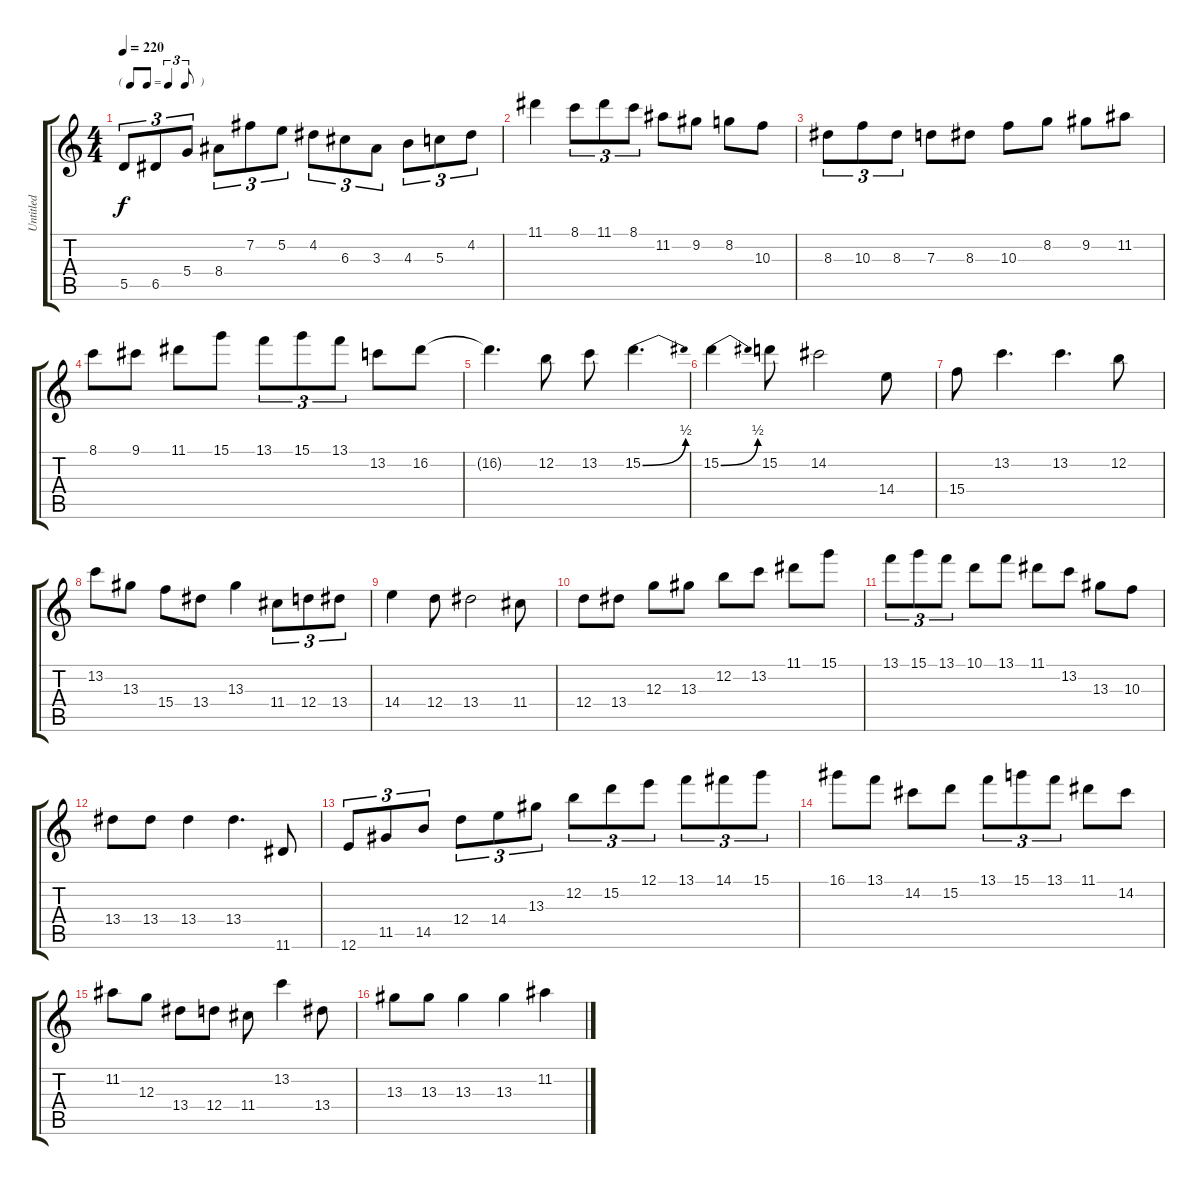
\track ("Untitled" "Untitled") {instrument acousticguitarnylon}
\staff {score tabs}
\tuning (E4 B3 G3 D3 A2 E2) {hide}
\ts (4 4)
\tf triplet8th
\tempo 220
\clef g2
\ks c
5.5.8{tu (3 2) dy f} 6.5.8{tu (3 2)} 5.4.8{tu (3 2)} 8.4.8{tu (3 2)} 7.2.8{tu (3 2)} 5.2.8{tu (3 2)} 4.2.8{tu (3 2)} 6.3.8{tu (3 2)} 3.3.8{tu (3 2)} 4.3.8{tu (3 2)} 5.3.8{tu (3 2)} 4.2.8{tu (3 2)} |
11.1.4 8.1.8{tu (3 2)} 11.1.8{tu (3 2)} 8.1.8{tu (3 2)} 11.2.8 9.2.8 8.2.8 10.3.8 |
8.3.8{tu (3 2)} 10.3.8{tu (3 2)} 8.3.8{tu (3 2)} 7.3.8 8.3.8 10.3.8 8.2.8 9.2.8 11.2.8 |
8.1.8 9.1.8 11.1.8 15.1.8 13.1.8{tu (3 2)} 15.1.8{tu (3 2)} 13.1.8{tu (3 2)} 13.2.8 16.2.8 |
16.2{t}.4{d} 12.2.8 13.2.8 15.2{be (bend 0 0 60 2)}.4{d} |
15.2{be (bend 0 0 60 2)}.4 15.2.8 14.2.2 14.4.8 |
15.4.8 13.2.4{d} 13.2.4{d} 12.2.8 |
13.2.8 13.3.8 15.4.8 13.4.8 13.3.4 11.4.8{tu (3 2)} 12.4.8{tu (3 2)} 13.4.8{tu (3 2)} |
14.4.4 12.4.8 13.4.2 11.4.8 |
12.4.8 13.4.8 12.3.8 13.3.8 12.2.8 13.2.8 11.1.8 15.1.8 |
13.1.8{tu (3 2)} 15.1.8{tu (3 2)} 13.1.8{tu (3 2)} 10.1.8 13.1.8 11.1.8 13.2.8 13.3.8 10.3.8 |
13.4.8 13.4.8 13.4.4 13.4.4{d} 11.6.8 |
12.6.8{tu (3 2)} 11.5.8{tu (3 2)} 14.5.8{tu (3 2)} 12.4.8{tu (3 2)} 14.4.8{tu (3 2)} 13.3.8{tu (3 2)} 12.2.8{tu (3 2)} 15.2.8{tu (3 2)} 12.1.8{tu (3 2)} 13.1.8{tu (3 2)} 14.1.8{tu (3 2)} 15.1.8{tu (3 2)} |
16.1.8 13.1.8 14.2.8 15.2.8 13.1.8{tu (3 2)} 15.1.8{tu (3 2)} 13.1.8{tu (3 2)} 11.1.8 14.2.8 |
11.2.8 12.3.8 13.4.8 12.4.8 11.4.8 13.2.4 13.4.8 |
13.3.8 13.3.8 13.3.4 13.3.4 11.2.4
